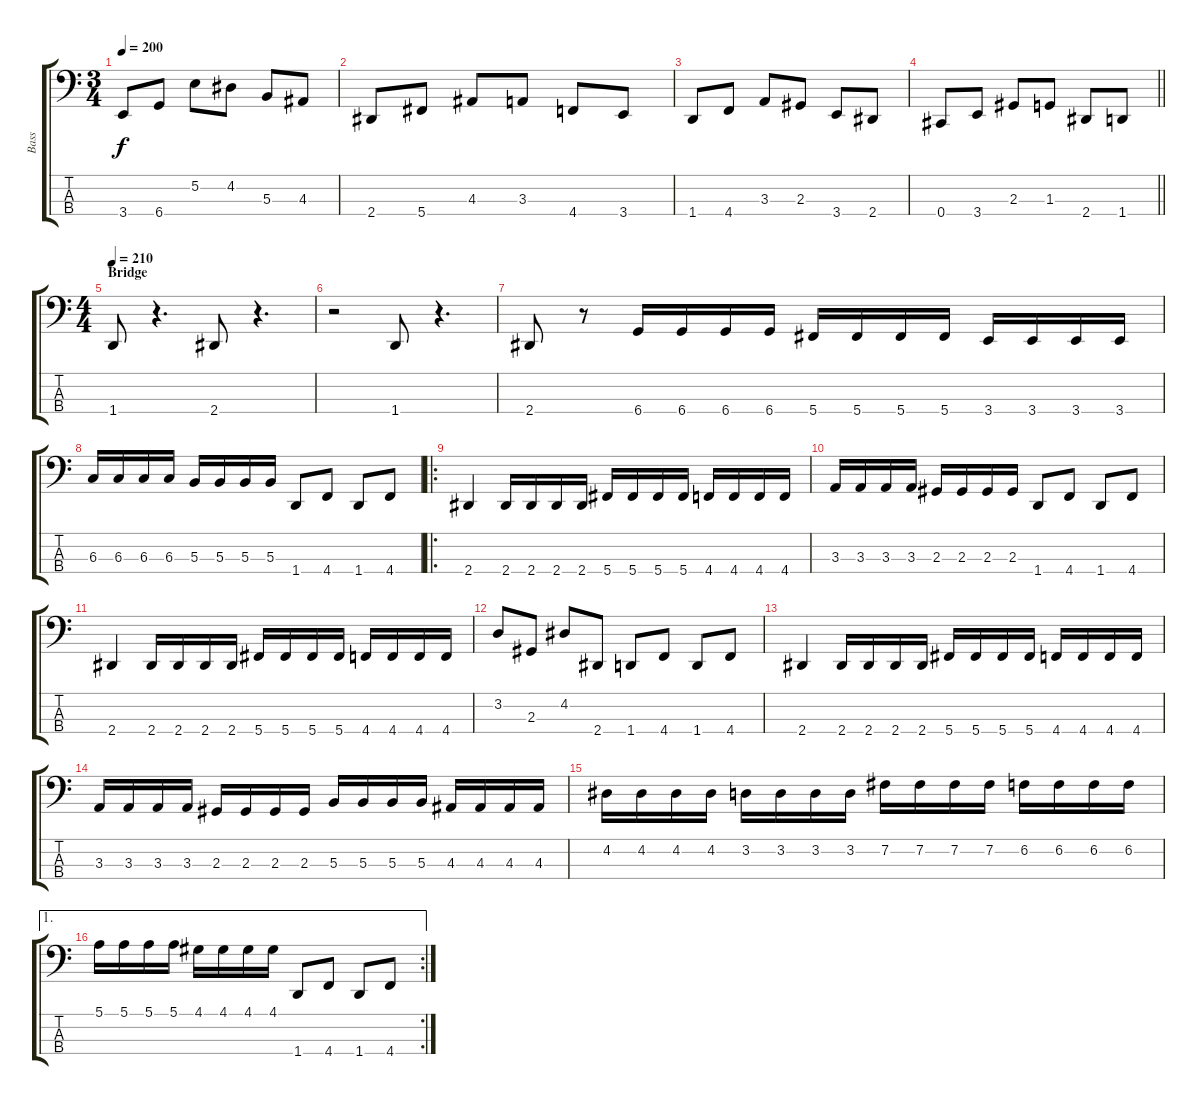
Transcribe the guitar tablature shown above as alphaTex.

\track ("Bass" "Bass") {instrument electricbassfinger}
\staff {score tabs}
\tuning (E2 B1 Gb1 Db1) {hide}
\ts (3 4)
\tempo 200
\clef f4
\ks c
3.4.8{dy f} 6.4.8 5.2.8 4.2.8 5.3.8 4.3.8 |
2.4.8 5.4.8 4.3.8 3.3.8 4.4.8 3.4.8 |
1.4.8 4.4.8 3.3.8 2.3.8 3.4.8 2.4.8 |
\barLineRight lightlight
0.4.8 3.4.8 2.3.8 1.3.8 2.4.8 1.4.8 |
\ts (4 4)
\section ("" "Bridge")
\tempo 210
1.4.8 r.4{d} 2.4.8 r.4{d} |
r.2 1.4.8 r.4{d} |
2.4.8 r.8 6.4.16 6.4.16 6.4.16 6.4.16 5.4.16 5.4.16 5.4.16 5.4.16 3.4.16 3.4.16 3.4.16 3.4.16 |
6.3.16 6.3.16 6.3.16 6.3.16 5.3.16 5.3.16 5.3.16 5.3.16 1.4.8 4.4.8 1.4.8 4.4.8 |
\ro
2.4.4 2.4.16 2.4.16 2.4.16 2.4.16 5.4.16 5.4.16 5.4.16 5.4.16 4.4.16 4.4.16 4.4.16 4.4.16 |
3.3.16 3.3.16 3.3.16 3.3.16 2.3.16 2.3.16 2.3.16 2.3.16 1.4.8 4.4.8 1.4.8 4.4.8 |
2.4.4 2.4.16 2.4.16 2.4.16 2.4.16 5.4.16 5.4.16 5.4.16 5.4.16 4.4.16 4.4.16 4.4.16 4.4.16 |
3.2.8 2.3.8 4.2.8 2.4.8 1.4.8 4.4.8 1.4.8 4.4.8 |
2.4.4 2.4.16 2.4.16 2.4.16 2.4.16 5.4.16 5.4.16 5.4.16 5.4.16 4.4.16 4.4.16 4.4.16 4.4.16 |
3.3.16 3.3.16 3.3.16 3.3.16 2.3.16 2.3.16 2.3.16 2.3.16 5.3.16 5.3.16 5.3.16 5.3.16 4.3.16 4.3.16 4.3.16 4.3.16 |
4.2.16 4.2.16 4.2.16 4.2.16 3.2.16 3.2.16 3.2.16 3.2.16 7.2.16 7.2.16 7.2.16 7.2.16 6.2.16 6.2.16 6.2.16 6.2.16 |
\ae 1
\rc 2
5.1.16 5.1.16 5.1.16 5.1.16 4.1.16 4.1.16 4.1.16 4.1.16 1.4.8 4.4.8 1.4.8 4.4.8
